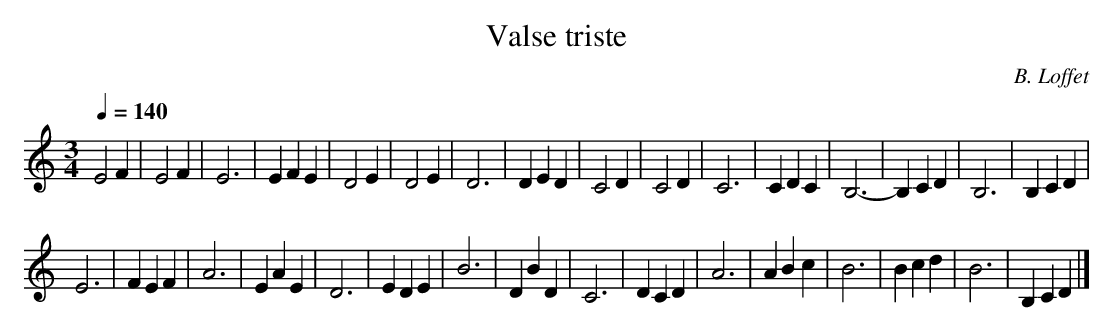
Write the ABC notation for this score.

X:1
T:Valse triste
C:B. Loffet
M:3/4
L:1/4
Q:1/4=140
K:C
E2F|E2F|E3|EFE|D2E|D2E|D3|DED|C2D|C2D|C3|CDC|B,3-|B,CD|B,3|B,CD|
E3|FEF|A3|EAE|D3|EDE|B3|DBD|C3|DCD|A3|ABc|B3|Bcd|B3|B,CD|]
